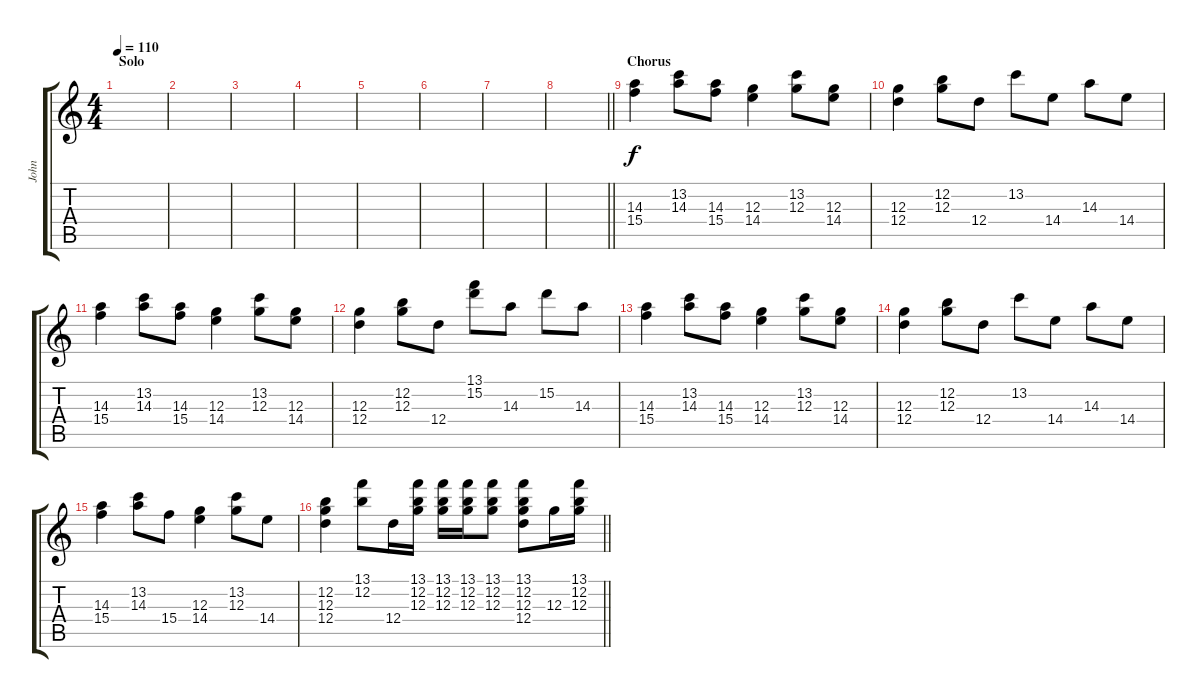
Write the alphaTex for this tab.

\track ("John" "John") {instrument acousticguitarsteel}
\staff {score tabs}
\tuning (E4 B3 G3 D3 A2 E2) {hide}
\ts (4 4)
\section ("" "Solo")
\tempo 110
\clef g2
\ks c
|
|
|
|
|
|
|
\barLineRight lightlight
|
\section ("" "Chorus")
(14.3 15.4).4 (13.2 14.3).8 (14.3 15.4).8 (12.3 14.4).4 (13.2 12.3).8 (12.3 14.4).8 |
(12.3 12.4).4 (12.2 12.3).8 12.4.8 13.2.8 14.4.8 14.3.8 14.4.8 |
(14.3 15.4).4 (13.2 14.3).8 (14.3 15.4).8 (12.3 14.4).4 (13.2 12.3).8 (12.3 14.4).8 |
(12.3 12.4).4 (12.2 12.3).8 12.4.8 (13.1 15.2).8 14.3.8 15.2.8 14.3.8 |
(14.3 15.4).4 (13.2 14.3).8 (14.3 15.4).8 (12.3 14.4).4 (13.2 12.3).8 (12.3 14.4).8 |
(12.3 12.4).4 (12.2 12.3).8 12.4.8 13.2.8 14.4.8 14.3.8 14.4.8 |
(14.3 15.4).4 (13.2 14.3).8 15.4.8 (12.3 14.4).4 (13.2 12.3).8 14.4.8 |
\barLineRight lightlight
(12.2 12.3 12.4).4 (13.1 12.2).8 12.4.16 (13.1 12.2 12.3).16 (13.1 12.2 12.3).16 (13.1 12.2 12.3).16 (13.1 12.2 12.3).8 (13.1 12.2 12.3 12.4).8 12.3.16 (13.1 12.2 12.3).16
